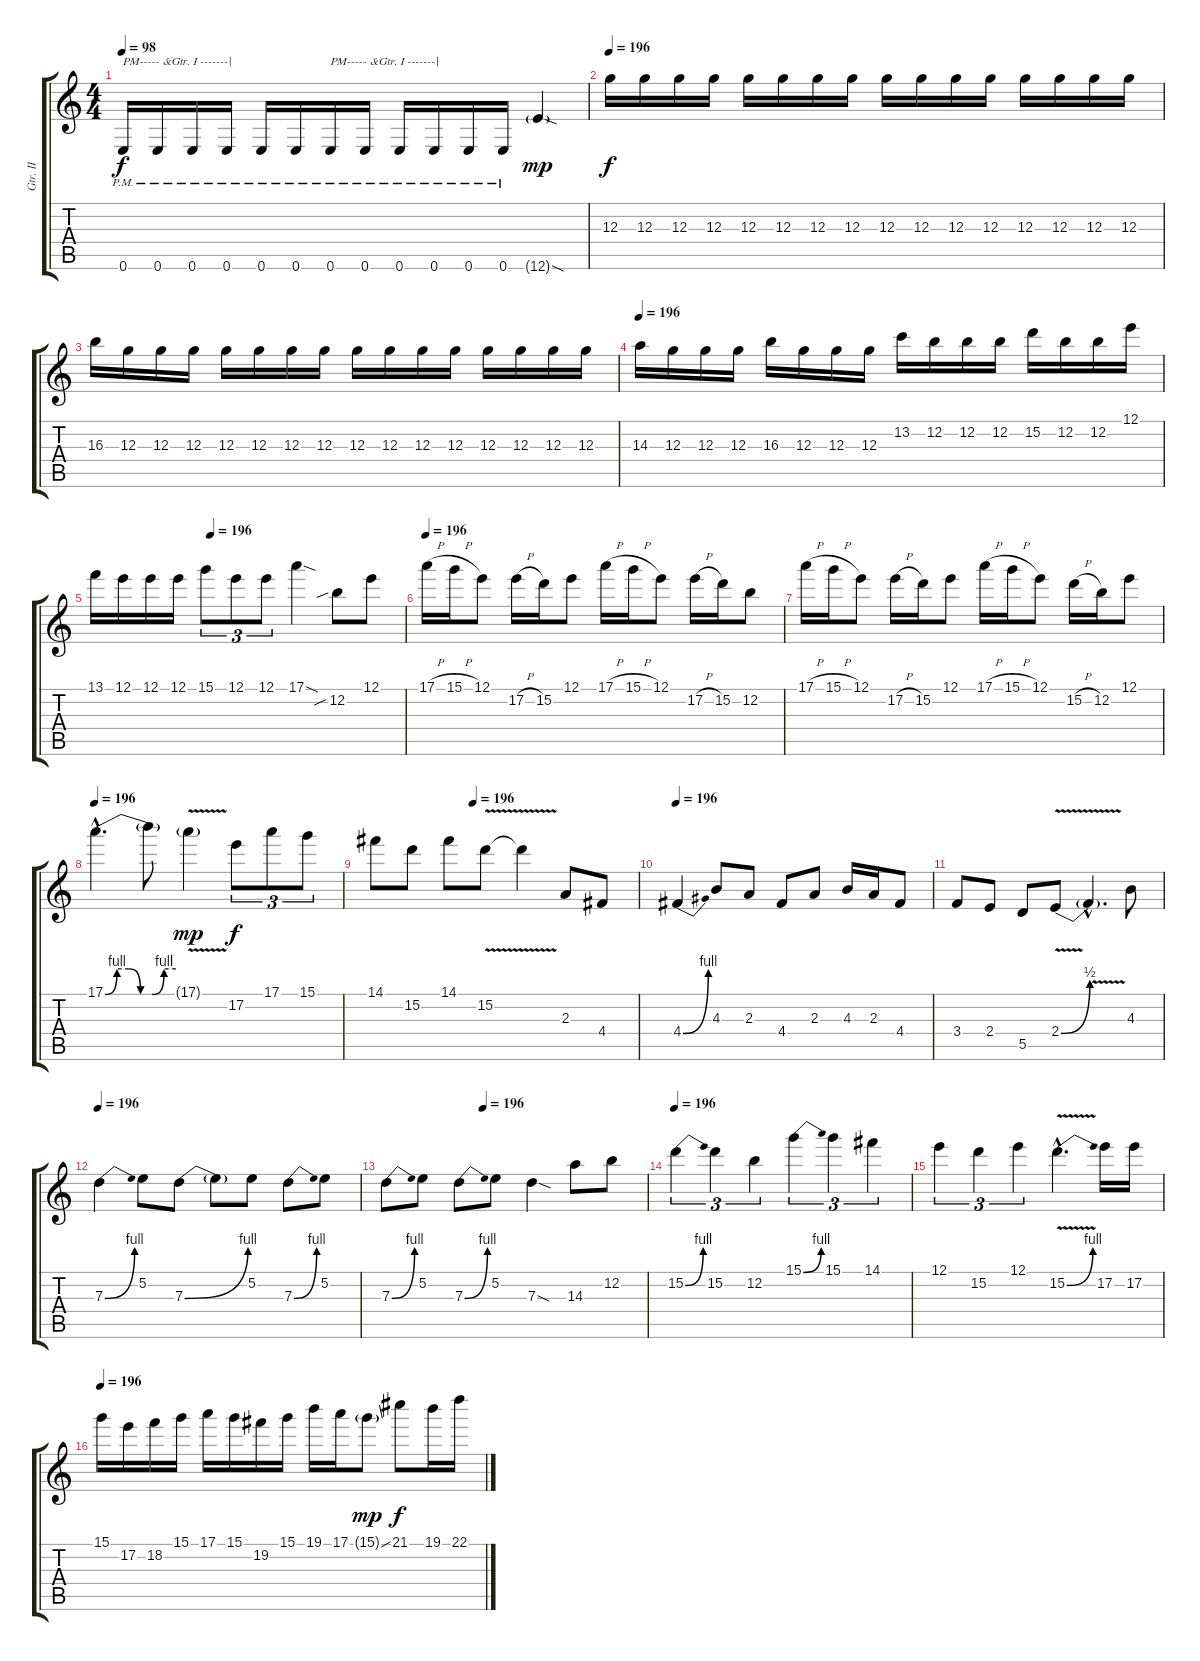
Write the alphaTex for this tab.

\track ("Gtr. II" "Gtr. II") {instrument distortionguitar}
\staff {score tabs}
\tuning (E4 B3 G3 D3 A2 E2) {hide}
\ts (4 4)
\tempo 98
\clef g2
\ks c
0.6{pm}.16{txt "PM----- &Gtr. I -------|" dy f instrument distortionguitar} 0.6{pm}.16 0.6{pm}.16 0.6{pm}.16 0.6{pm}.16 0.6{pm}.16 0.6{pm}.16{txt "PM----- &Gtr. I -------|"} 0.6{pm}.16 0.6{pm}.16 0.6{pm}.16 0.6{pm}.16 0.6{pm}.16 12.6{sod g}.4{dy mp} |
\tempo 196
12.3.16{dy f} 12.3.16 12.3.16 12.3.16 12.3.16 12.3.16 12.3.16 12.3.16 12.3.16 12.3.16 12.3.16 12.3.16 12.3.16 12.3.16 12.3.16 12.3.16 |
16.3.16 12.3.16 12.3.16 12.3.16 12.3.16 12.3.16 12.3.16 12.3.16 12.3.16 12.3.16 12.3.16 12.3.16 12.3.16 12.3.16 12.3.16 12.3.16 |
\tempo 196
14.3.16 12.3.16 12.3.16 12.3.16 16.3.16 12.3.16 12.3.16 12.3.16 13.2.16 12.2.16 12.2.16 12.2.16 15.2.16 12.2.16 12.2.16 12.1.16 |
\tempo (196 0.375)
13.1.16 12.1.16 12.1.16 12.1.16 15.1.8{tu (3 2)} 12.1.8{tu (3 2)} 12.1.8{tu (3 2)} 17.1{sod}.4 12.2{sib}.8 12.1.8 |
\tempo 196
17.1{h}.16 15.1{h}.16 12.1.8 17.2{h}.16 15.2.16 12.1.8 17.1{h}.16 15.1{h}.16 12.1.8 17.2{h}.16 15.2.16 12.2.8 |
17.1{h}.16 15.1{h}.16 12.1.8 17.2{h}.16 15.2.16 12.1.8 17.1{h}.16 15.1{h}.16 12.1.8 15.2{h}.16 12.2.16 12.1.8 |
\tempo 196
17.1{be (custom 0 0 10 4 20 4 30 0 40 0 50 4 60 4) hac}.4{d} 17.1{t}.8 17.1{v g}.4{dy mp} 17.2.8{tu (3 2) dy f} 17.1.8{tu (3 2)} 15.1.8{tu (3 2)} |
\tempo (196 0.375)
14.1.8 15.2.8 14.1.8 15.2{v}.8 15.2{v t}.4 2.3.8 4.4.8 |
\tempo 196
4.4{be (bend 0 0 60 4)}.4 4.3.8 2.3.8 4.4.8 2.3.8 4.3.16 2.3.16 4.4.8 |
3.4.8 2.4.8 5.5.8 2.4{be (bend 0 0 60 2) v}.8 2.4{v hac t}.4{d} 4.3.8 |
\tempo 196
7.3{be (bend 0 0 60 4)}.4 5.2.8 7.3{be (bend 0 0 60 4)}.8 7.3{t}.8 5.2.8 7.3{be (bend 0 0 60 4)}.8 5.2.8 |
\tempo (196 0.375)
7.3{be (bend 0 0 60 4)}.8 5.2.8 7.3{be (bend 0 0 60 4)}.8 5.2.8 7.3{sod}.4 14.3.8 12.2.8 |
\tempo 196
15.2{be (bend 0 0 60 4)}.4{tu (3 2)} 15.2.4{tu (3 2)} 12.2.4{tu (3 2)} 15.1{be (bend 0 0 60 4)}.4{tu (3 2)} 15.1.4{tu (3 2)} 14.1.4{tu (3 2)} |
12.1.4{tu (3 2)} 15.2.4{tu (3 2)} 12.1.4{tu (3 2)} 15.2{be (bend 0 0 60 4) v hac}.4{d} 17.2.16 17.2.16 |
\tempo 196
15.1.16 17.2.16 18.2.16 15.1.16 17.1.16 15.1.16 19.2.16 15.1.16 19.1.16 17.1.16 15.1{ss g}.8{dy mp} 21.1.8{dy f} 19.1.16 22.1.16
